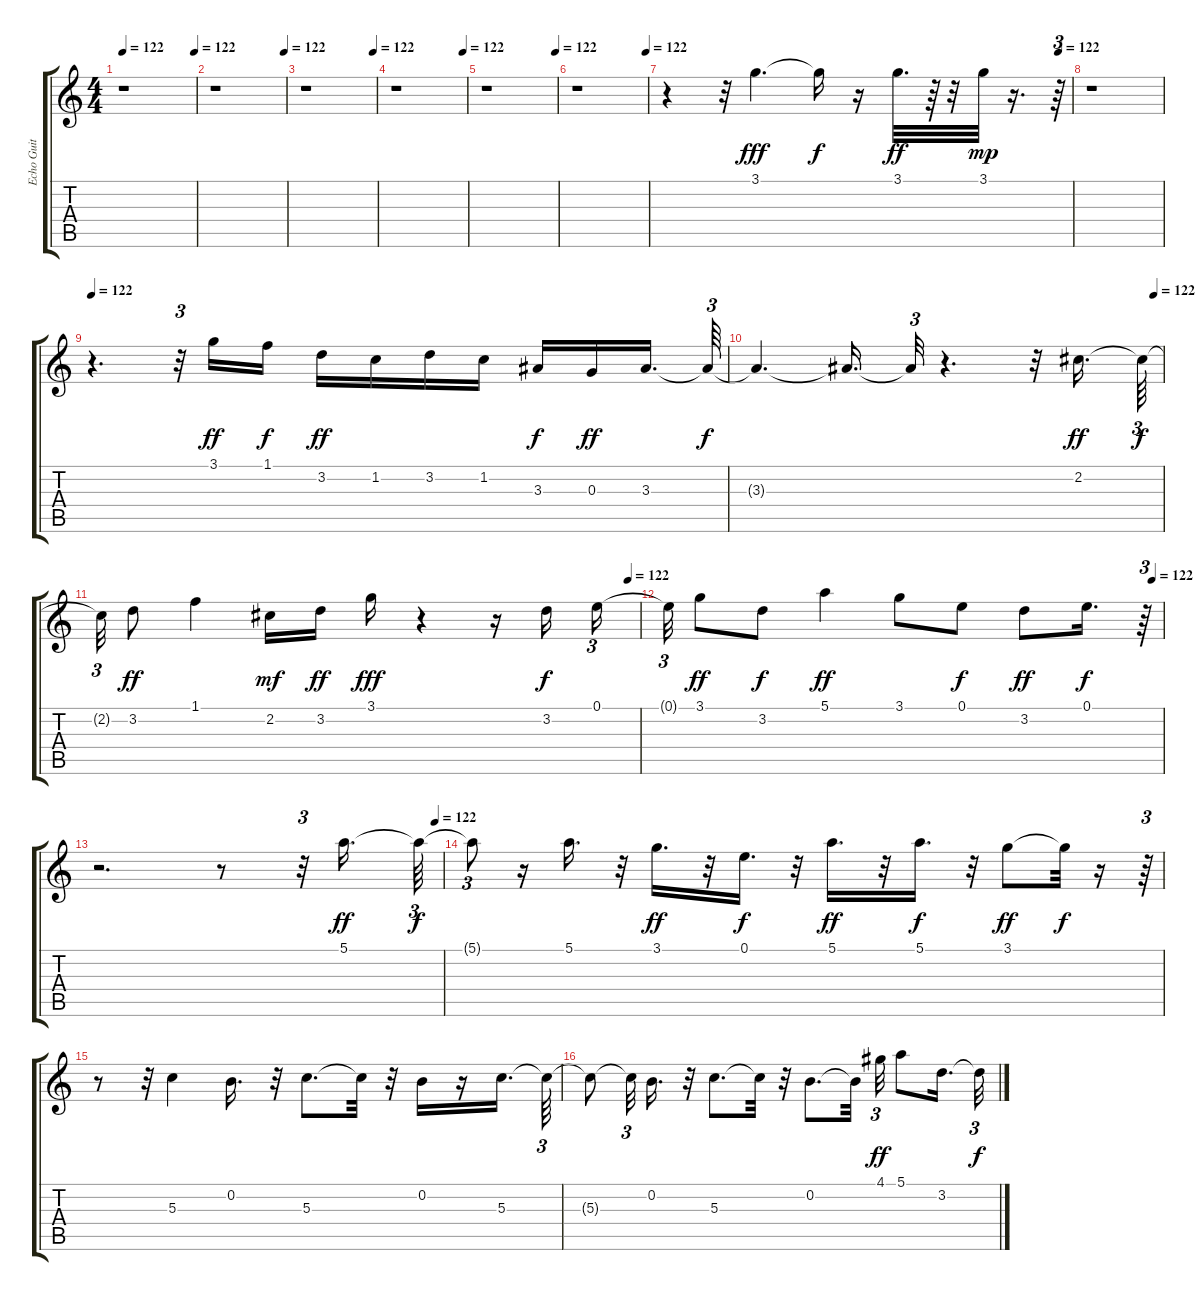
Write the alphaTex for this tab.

\track ("Echo Guit" "Echo Guit") {instrument distortionguitar}
\staff {score tabs}
\tuning (E4 B3 G3 D3 A2 E2) {hide}
\ts (4 4)
\tempo 122
\tempo (122 0.9895833333333334)
\clef g2
\ks c
r.1{dy f} |
\tempo (122 0.9895833333333334)
r.1 |
\tempo (122 0.96875)
r.1 |
\tempo (122 0.9583333333333334)
r.1 |
\tempo (122 0.9895833333333334)
r.1 |
\tempo (122 0.9895833333333334)
r.1 |
\tempo (122 0.96875)
r.4 r.32 3.1.4{d dy fff} 3.1{t}.16{dy f} r.16 3.1.32{d dy ff} r.64 r.32 3.1.32{dy mp} r.16{d} r.64{tu (3 2)} |
r.1 |
\tempo 122
r.4{d} r.32{tu (3 2)} 3.1.16{dy ff} 1.1.16{dy f} 3.2.16{dy ff} 1.2.16 3.2.16 1.2.16 3.3.16{dy f} 0.3.16{dy ff} 3.3.16{d} 3.3{t}.64{tu (3 2) dy f} |
\tempo (122 0.9791666666666666)
3.3{t}.4{d} 3.3{t}.16{d} 3.3{t}.32{tu (3 2)} r.4{d} r.32 2.2.16{d dy ff} 2.2{t}.64{tu (3 2) dy f} |
\tempo (122 0.9791666666666666)
2.2{t}.32{tu (3 2)} 3.2.8{dy ff} 1.1.4 2.2.16{dy mf} 3.2.16{dy ff} 3.1.16{dy fff} r.4 r.16 3.2.16{dy f} 0.1.16{tu (3 2)} |
\tempo (122 0.9791666666666666)
0.1{t}.32{tu (3 2)} 3.1.8{dy ff} 3.2.8{dy f} 5.1.4{dy ff} 3.1.8 0.1.8{dy f} 3.2.8{dy ff} 0.1.16{d dy f} r.64{tu (3 2)} |
\tempo (122 0.9791666666666666)
r.2{d} r.8 r.32{tu (3 2)} 5.1.16{d dy ff} 5.1{t}.64{tu (3 2) dy f} |
5.1{t}.8{tu (3 2)} r.16 5.1.16{d} r.32 3.1.16{d dy ff} r.32 0.1.16{d dy f} r.32 5.1.16{d dy ff} r.32 5.1.16{d dy f} r.32 3.1.8{dy ff} 3.1{t}.32{dy f} r.16 r.64{tu (3 2)} |
r.8 r.32{tu (3 2)} 5.3.4 0.2.16{d} r.32 5.3.8{d} 5.3{t}.32 r.32 0.2.16 r.16 5.3.16{d} 5.3{t}.64{tu (3 2)} |
5.3{t}.8 5.3{t}.32{tu (3 2)} 0.2.16{d} r.32 5.3.8{d} 5.3{t}.32 r.32 0.2.8{d} 0.2{t}.32 4.1.32{tu (3 2) dy ff} 5.1.8 3.2.16{d} 3.2{t}.32{tu (3 2) dy f}
